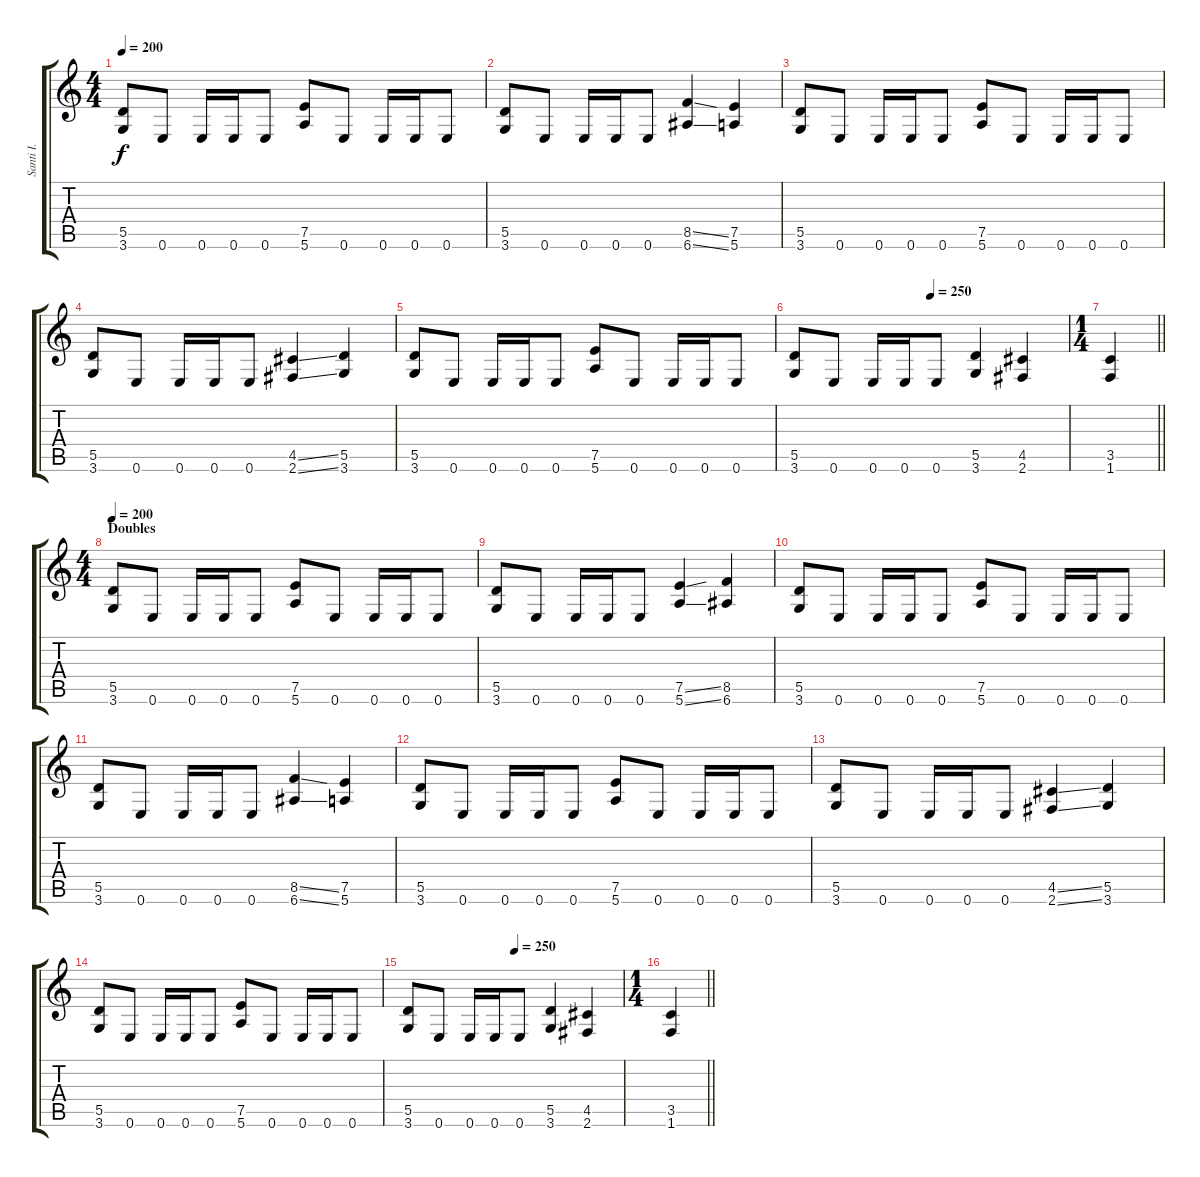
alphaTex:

\track ("Santi I." "Santi I.") {instrument electricbassfinger}
\staff {score tabs}
\tuning (E4 B3 G3 D3 A2 E2) {hide}
\ts (4 4)
\tempo 200
\clef g2
\ks c
(5.5 3.6).8{dy f} 0.6.8 0.6.16 0.6.16 0.6.8 (7.5 5.6).8 0.6.8 0.6.16 0.6.16 0.6.8 |
(5.5 3.6).8 0.6.8 0.6.16 0.6.16 0.6.8 (8.5{ss} 6.6{ss}).4 (7.5 5.6).4 |
(5.5 3.6).8 0.6.8 0.6.16 0.6.16 0.6.8 (7.5 5.6).8 0.6.8 0.6.16 0.6.16 0.6.8 |
(5.5 3.6).8 0.6.8 0.6.16 0.6.16 0.6.8 (4.5{ss} 2.6{ss}).4 (5.5 3.6).4 |
(5.5 3.6).8 0.6.8 0.6.16 0.6.16 0.6.8 (7.5 5.6).8 0.6.8 0.6.16 0.6.16 0.6.8 |
\tempo (250 0.5)
(5.5 3.6).8 0.6.8 0.6.16 0.6.16 0.6.8 (5.5 3.6).4 (4.5 2.6).4 |
\ts (1 4)
\barLineRight lightlight
(3.5 1.6).4 |
\ts (4 4)
\section ("" "Doubles")
\tempo 200
(5.5 3.6).8 0.6.8 0.6.16 0.6.16 0.6.8 (7.5 5.6).8 0.6.8 0.6.16 0.6.16 0.6.8 |
(5.5 3.6).8 0.6.8 0.6.16 0.6.16 0.6.8 (7.5{ss} 5.6{ss}).4 (8.5 6.6).4 |
(5.5 3.6).8 0.6.8 0.6.16 0.6.16 0.6.8 (7.5 5.6).8 0.6.8 0.6.16 0.6.16 0.6.8 |
(5.5 3.6).8 0.6.8 0.6.16 0.6.16 0.6.8 (8.5{ss} 6.6{ss}).4 (7.5 5.6).4 |
(5.5 3.6).8 0.6.8 0.6.16 0.6.16 0.6.8 (7.5 5.6).8 0.6.8 0.6.16 0.6.16 0.6.8 |
(5.5 3.6).8 0.6.8 0.6.16 0.6.16 0.6.8 (4.5{ss} 2.6{ss}).4 (5.5 3.6).4 |
(5.5 3.6).8 0.6.8 0.6.16 0.6.16 0.6.8 (7.5 5.6).8 0.6.8 0.6.16 0.6.16 0.6.8 |
\tempo (250 0.5)
(5.5 3.6).8 0.6.8 0.6.16 0.6.16 0.6.8 (5.5 3.6).4 (4.5 2.6).4 |
\ts (1 4)
\barLineRight lightlight
(3.5 1.6).4
